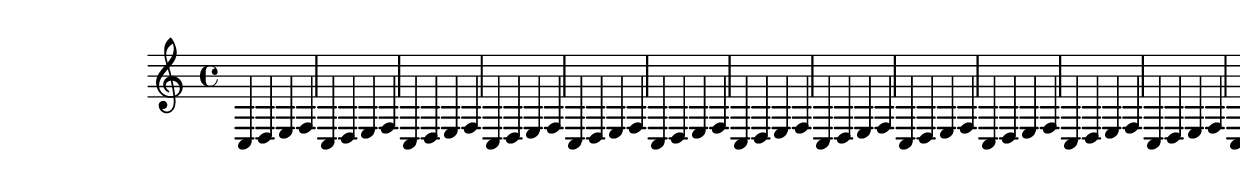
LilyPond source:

\version "2.14.0"

\header {
  texidoc = "Page breaking doesn't crash when the line-breaking
is invalid."
}

\book {
  \paper {
    system-count = #1
  }

  \repeat unfold 20 { c d e f }
}
